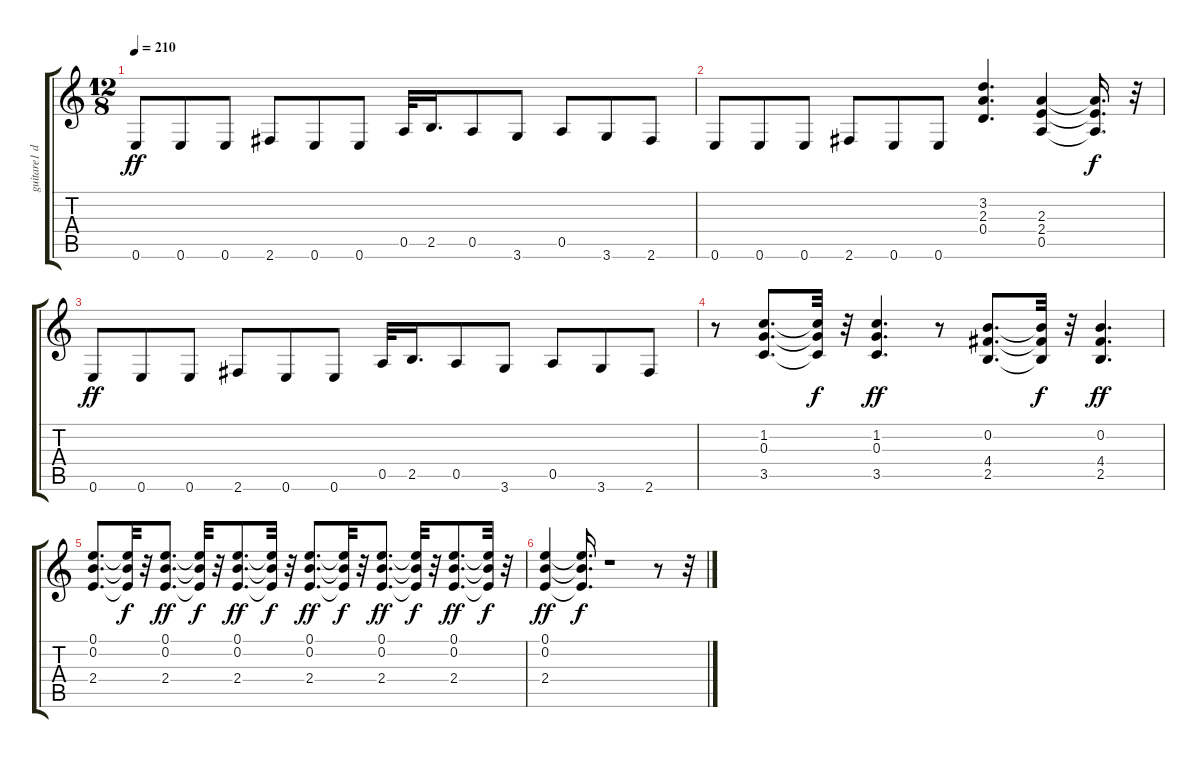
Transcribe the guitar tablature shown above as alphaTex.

\track ("guitare1 disto" "guitare1 d") {instrument distortionguitar}
\staff {score tabs}
\tuning (E4 B3 G3 D3 A2 E2) {hide}
\ts (12 8)
\tempo 210
\clef g2
\ks c
0.6.8{dy ff} 0.6.8 0.6.8 2.6.8 0.6.8 0.6.8 0.5.32 2.5.16{d} 0.5.8 3.6.8 0.5.8 3.6.8 2.6.8 |
0.6.8 0.6.8 0.6.8 2.6.8 0.6.8 0.6.8 (3.2 2.3 0.4).4{d} (2.3 2.4 0.5).4 (2.3{t} 2.4{t} 0.5{t}).16{d dy f} r.32 |
0.6.8{dy ff} 0.6.8 0.6.8 2.6.8 0.6.8 0.6.8 0.5.32 2.5.16{d} 0.5.8 3.6.8 0.5.8 3.6.8 2.6.8 |
r.8 (1.2 0.3 3.5).8{d} (1.2{t} 0.3{t} 3.5{t}).32{dy f} r.32 (1.2 0.3 3.5).4{d dy ff} r.8 (0.2 4.4 2.5).8{d} (0.2{t} 4.4{t} 2.5{t}).32{dy f} r.32 (0.2 4.4 2.5).4{d dy ff} |
(0.1 0.2 2.4).8{d} (0.1{t} 0.2{t} 2.4{t}).32{dy f} r.32 (0.1 0.2 2.4).8{d dy ff} (0.1{t} 0.2{t} 2.4{t}).32{dy f} r.32 (0.1 0.2 2.4).8{d dy ff} (0.1{t} 0.2{t} 2.4{t}).32{dy f} r.32 (0.1 0.2 2.4).8{d dy ff} (0.1{t} 0.2{t} 2.4{t}).32{dy f} r.32 (0.1 0.2 2.4).8{d dy ff} (0.1{t} 0.2{t} 2.4{t}).32{dy f} r.32 (0.1 0.2 2.4).8{d dy ff} (0.1{t} 0.2{t} 2.4{t}).32{dy f} r.32 |
(0.1 0.2 2.4).4{dy ff} (0.1{t} 0.2{t} 2.4{t}).16{d dy f} r.1 r.8 r.32
